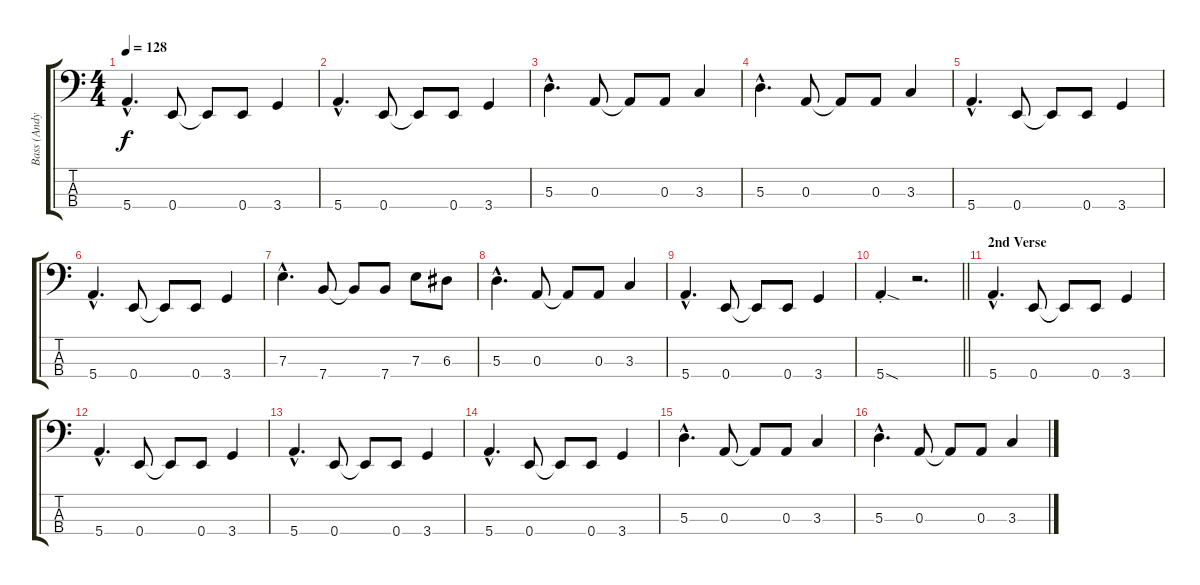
\track ("Bass (Andy)" "Bass (Andy") {instrument electricbassfinger}
\staff {score tabs}
\tuning (G2 D2 A1 E1) {hide}
\ts (4 4)
\tempo 128
\clef f4
\ks c
5.4{hac}.4{d dy f} 0.4.8 0.4{t}.8 0.4.8 3.4.4 |
5.4{hac}.4{d} 0.4.8 0.4{t}.8 0.4.8 3.4.4 |
5.3{hac}.4{d} 0.3.8 0.3{t}.8 0.3.8 3.3.4 |
5.3{hac}.4{d} 0.3.8 0.3{t}.8 0.3.8 3.3.4 |
5.4{hac}.4{d} 0.4.8 0.4{t}.8 0.4.8 3.4.4 |
5.4{hac}.4{d} 0.4.8 0.4{t}.8 0.4.8 3.4.4 |
7.3{hac}.4{d} 7.4.8 7.4{t}.8 7.4.8 7.3.8 6.3.8 |
5.3{hac}.4{d} 0.3.8 0.3{t}.8 0.3.8 3.3.4 |
5.4{hac}.4{d} 0.4.8 0.4{t}.8 0.4.8 3.4.4 |
\barLineRight lightlight
5.4{sod st}.4 r.2{d} |
\section ("" "2nd Verse")
5.4{hac}.4{d} 0.4.8 0.4{t}.8 0.4.8 3.4.4 |
5.4{hac}.4{d} 0.4.8 0.4{t}.8 0.4.8 3.4.4 |
5.4{hac}.4{d} 0.4.8 0.4{t}.8 0.4.8 3.4.4 |
5.4{hac}.4{d} 0.4.8 0.4{t}.8 0.4.8 3.4.4 |
5.3{hac}.4{d} 0.3.8 0.3{t}.8 0.3.8 3.3.4 |
5.3{hac}.4{d} 0.3.8 0.3{t}.8 0.3.8 3.3.4
